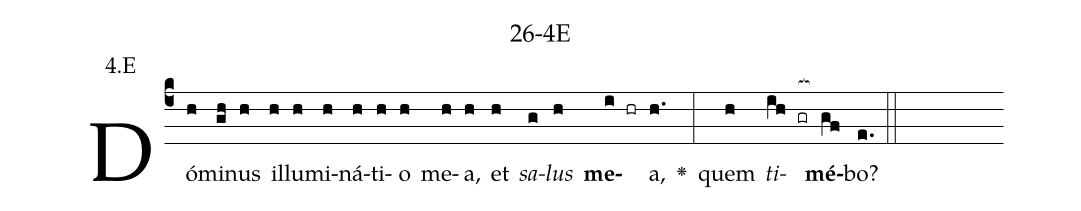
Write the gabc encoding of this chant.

name: 26-4E;
annotation: 4.E;
%%
(c4)Dó(h)mi(gh)nus(h) il(h)lu(h)mi(h)ná(h)ti(h)o(h) me(h)a,(h) et(h) <i>sa</i>(g)<i>lus</i>(h) <b>me</b>(i hr)a,(h.) <v>\greheightstar</v>(:) quem(h) <i>ti</i>(ih gr[ocb:1{])<b>mé</b>(gf[ocb:0}])bo?(e.) (::)


%E(h) u(g) o(h) u(ih) a(gf) e.(e.) (::)
